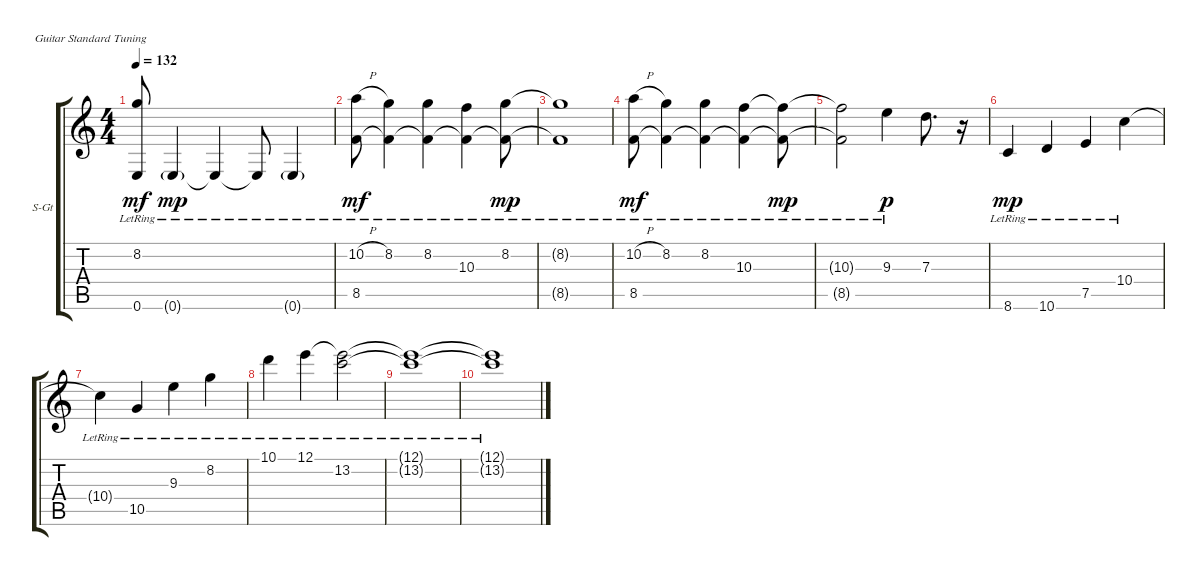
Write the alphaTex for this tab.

\bracketExtendMode groupsimilarinstruments
\firstSystemTrackNameOrientation horizontal
\otherSystemsTrackNameOrientation horizontal
\track ("Track 1" "S-Gt") {instrument acousticguitarsteel}
\staff {score tabs}
\tuning (E4 B3 G3 D3 A2 E2)
\ts (4 4)
\tempo 132
\clef g2
\ks c
(8.2{lr t} 0.6{lr t}).8{dy mf} 0.6{g lr}.4{dy mp} 0.6{lr t}.4 0.6{lr t}.8 0.6{g lr}.4 |
(10.2{h lr} 8.5{lr}).8{dy mf} (8.2{lr} 8.5{lr t}).4 (8.2{lr} 8.5{lr t}).4 (10.3{lr} 8.5{lr t}).4 (8.2{lr} 8.5{lr t}).8{dy mp} |
(8.2{lr t} 8.5{lr t}).1 |
(10.2{h lr} 8.5{lr}).8{dy mf} (8.2{lr} 8.5{lr t}).4 (8.2{lr} 8.5{lr t}).4 (10.3{lr} 8.5{lr t}).4 (8.5{lr t} 10.3{lr t}).8{dy mp} |
(8.5{lr t} 10.3{lr t}).2 9.3{lr}.4{dy p} 7.3.8{d} r.16 |
8.6{lr}.4{dy mp} 10.6{lr}.4 7.5{lr}.4 10.4{lr}.4 |
10.4{lr t}.4 10.5{lr}.4 9.3{lr}.4 8.2{lr}.4 |
10.1{lr}.4 12.1{lr}.4 (13.2{lr} 12.1{lr t}).2 |
(13.2{lr t} 12.1{lr t}).1 |
(12.1{lr t} 13.2{lr t}).1
